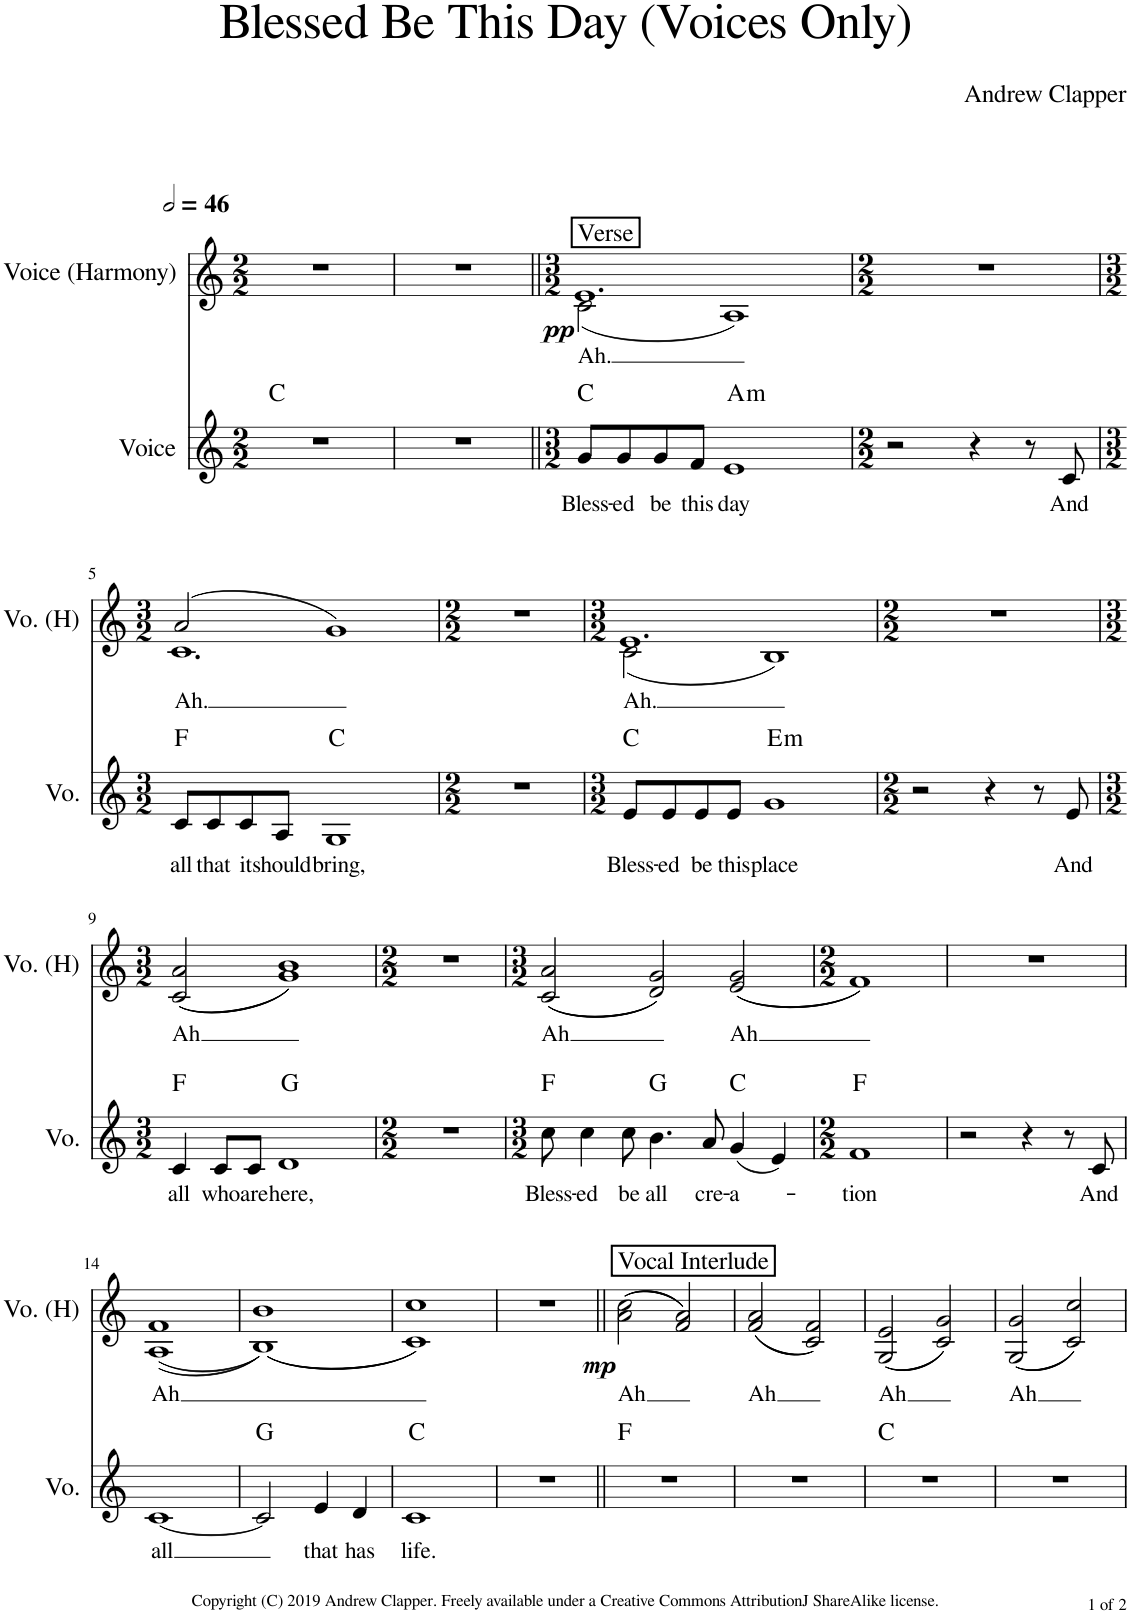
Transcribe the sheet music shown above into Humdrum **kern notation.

**kern	**text	**harte	**kern	**text	**dynam
*part2	*part2	*part2	*part1	*part1	*part1
*staff2	*staff2	*	*staff1	*staff1	*staff1
*I"Voice	*	*	*I"Voice (Harmony)	*	*
*I'Vo.	*	*	*I'Vo. (H)	*	*
*clefG2	*	*	*clefG2	*	*
*k[]	*	*	*k[]	*	*
*M2/2	*	*	*M2/2	*	*
*MM92	*	*	*MM92	*	*
=1	=1	=1	=1	=1	=1
1r	.	C:maj	1r	.	.
=2	=2	=2	=2	=2	=2
1r	.	.	1r	.	.
=3||	=3||	=3||	=3||	=3||	=3||
*M3/2	*	*	*M3/2	*	*
!	!	!	!LO:TX:a:t=Verse	!	!
!	!LO:LY:b	!	!	!LO:LY:b	!LO:DY:b
*	*	*	*^	*	*
8g/L	Bless-	C:maj	1.e	(2c\	Ah.	pp
!	!LO:LY:b	!	!	!	!	!
8g/	-ed	.	.	.	.	.
!	!LO:LY:b	!	!	!	!	!
8g/	be	.	.	.	.	.
!	!LO:LY:b	!	!	!	!	!
8f/J	this	.	.	.	.	.
!	!LO:LY:b	!LO:H:kt=m	!	!	!	!
1e	day	A:min	.	1A)	.	.
*	*	*	*v	*v	*	*
=4	=4	=4	=4	=4	=4
*M2/2	*	*	*M2/2	*	*
2r	.	.	1r	.	.
4r	.	.	.	.	.
8r	.	.	.	.	.
!	!LO:LY:b	!	!	!	!
8c/	And	.	.	.	.
!!LO:LB:g=z
=5	=5	=5	=5	=5	=5
*M3/2	*	*	*M3/2	*	*
!	!LO:LY:b	!	!	!LO:LY:b	!
*	*	*	*^	*	*
8c/L	all	F:maj	(2a/	1.c	Ah.	.
!	!LO:LY:b	!	!	!	!	!
8c/	that	.	.	.	.	.
!	!LO:LY:b	!	!	!	!	!
8c/	it	.	.	.	.	.
!	!LO:LY:b	!	!	!	!	!
8A/J	should	.	.	.	.	.
!	!LO:LY:b	!	!	!	!	!
1G	bring,	C:maj	1g)	.	.	.
*	*	*	*v	*v	*	*
=6	=6	=6	=6	=6	=6
*M2/2	*	*	*M2/2	*	*
1r	.	.	1r	.	.
=7	=7	=7	=7	=7	=7
*M3/2	*	*	*M3/2	*	*
!	!LO:LY:b	!	!	!LO:LY:b	!
*	*	*	*^	*	*
8e/L	Bless-	C:maj	1.e	(2c\	Ah.	.
!	!LO:LY:b	!	!	!	!	!
8e/	-ed	.	.	.	.	.
!	!LO:LY:b	!	!	!	!	!
8e/	be	.	.	.	.	.
!	!LO:LY:b	!	!	!	!	!
8e/J	this	.	.	.	.	.
!	!LO:LY:b	!LO:H:kt=m	!	!	!	!
1g	place	E:min	.	1B)	.	.
*	*	*	*v	*v	*	*
=8	=8	=8	=8	=8	=8
*M2/2	*	*	*M2/2	*	*
2r	.	.	1r	.	.
4r	.	.	.	.	.
8r	.	.	.	.	.
!	!LO:LY:b	!	!	!	!
8e/	And	.	.	.	.
!!LO:LB:g=z
=9	=9	=9	=9	=9	=9
*M3/2	*	*	*M3/2	*	*
!	!LO:LY:b	!	!	!LO:LY:b	!
4c/	all	F:maj	((2c/ 2a/	Ah	.
!	!LO:LY:b	!	!	!	!
8c/L	who	.	.	.	.
!	!LO:LY:b	!	!	!	!
8c/J	are	.	.	.	.
!	!LO:LY:b	!	!	!	!
1d	here,	G:maj	1g 1b))	.	.
=10	=10	=10	=10	=10	=10
*M2/2	*	*	*M2/2	*	*
1r	.	.	1r	.	.
=11	=11	=11	=11	=11	=11
*M3/2	*	*	*M3/2	*	*
!	!LO:LY:b	!	!	!LO:LY:b	!
8cc\	Bless-	F:maj	((2c/ 2a/	Ah	.
!	!LO:LY:b	!	!	!	!
4cc\	-ed	.	.	.	.
!	!LO:LY:b	!	!	!	!
8cc\	be	.	.	.	.
!	!LO:LY:b	!	!	!	!
4.b\	all	G:maj	2d/ 2g/))	.	.
!	!LO:LY:b	!	!	!	!
8a/	cre-	.	.	.	.
!	!LO:LY:b	!	!	!LO:LY:b	!
(4g/	-a-	C:maj	((2e/ 2g/	Ah	.
4e/)	.	.	.	.	.
=12	=12	=12	=12	=12	=12
*M2/2	*	*	*M2/2	*	*
!	!LO:LY:b	!	!	!	!
1f	-tion	F:maj	1f))	.	.
=13	=13	=13	=13	=13	=13
2r	.	.	1r	.	.
4r	.	.	.	.	.
8r	.	.	.	.	.
!	!LO:LY:b	!	!	!	!
8c/	And	.	.	.	.
!!LO:LB:g=z
=14	=14	=14	=14	=14	=14
!	!LO:LY:b	!	!	!LO:LY:b	!
[1c	all	.	((1A 1f	Ah	.
=15	=15	=15	=15	=15	=15
2c/]	.	G:maj	((1B 1b))	.	.
!	!LO:LY:b	!	!	!	!
4e/	that	.	.	.	.
!	!LO:LY:b	!	!	!	!
4d/	has	.	.	.	.
=16	=16	=16	=16	=16	=16
!	!LO:LY:b	!	!	!	!
1c	life.	C:maj	1c 1cc))	.	.
=17	=17	=17	=17	=17	=17
1r	.	.	1r	.	.
=18||	=18||	=18||	=18||	=18||	=18||
!	!	!	!LO:TX:a:t=Vocal Interlude	!	!
!	!	!	!	!LO:LY:b	!LO:DY:b
1r	.	F:maj	((2a\ 2cc\	Ah	mp
.	.	.	2f/ 2a/))	.	.
=19	=19	=19	=19	=19	=19
!	!	!	!	!LO:LY:b	!
1r	.	.	((2f/ 2a/	Ah	.
.	.	.	2c/ 2f/))	.	.
=20	=20	=20	=20	=20	=20
!	!	!	!	!LO:LY:b	!
1r	.	C:maj	((2G/ 2e/	Ah	.
.	.	.	2c/ 2g/))	.	.
=21	=21	=21	=21	=21	=21
!	!	!	!	!LO:LY:b	!
1r	.	.	((2G/ 2g/	Ah	.
.	.	.	2c/ 2cc/))	.	.
=	=	=	=	=	=
*-	*-	*-	*-	*-	*-
